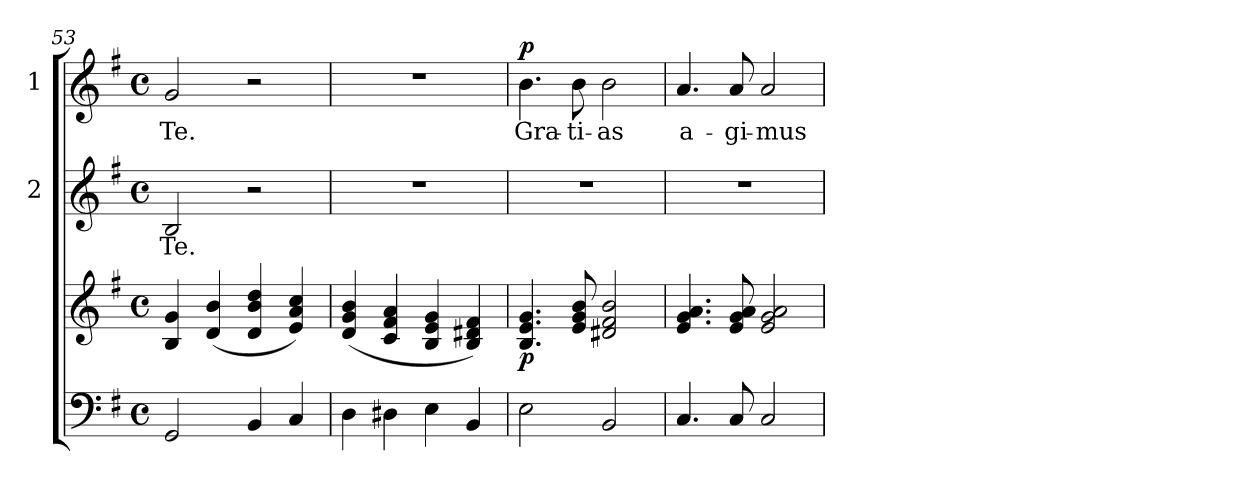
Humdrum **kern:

**kern	**kern	**dynam	**kern	**text	**kern	**text	**dynam
*part3	*part3	*part3	*part2	*part2	*part1	*part1	*part1
*staff4	*staff3	*staff3/4	*staff2	*staff2	*staff1	*staff1	*staff1
*	*	*	*I"2	*	*I"1	*	*
*clefF4	*clefG2	*	*clefG2	*	*clefG2	*	*
*	*	*	*ITrd7c12	*	*ITrd7c12	*	*
*k[f#]	*k[f#]	*	*k[f#]	*	*k[f#]	*	*
*G:	*G:	*	*G:	*	*G:	*	*
*M4/4	*M4/4	*	*M4/4	*	*M4/4	*	*
*met(c)	*met(c)	*	*met(c)	*	*met(c)	*	*
=53	=53	=53	=53	=53	=53	=53	=53
!	!	!	!	!LO:LY:b	!	!LO:LY:b	!
2GG/	4B/ 4g/	.	2BB/	Te.	2G/	Te.	.
.	(4d/ 4b/	.	.	.	.	.	.
4BB/	4d/ 4b/ 4dd/	.	2r	.	2r	.	.
4C/	4e/ 4a/ 4cc/)	.	.	.	.	.	.
=54	=54	=54	=54	=54	=54	=54	=54
4D\	(4d/ 4g/ 4b/	.	1r	.	1r	.	.
4D#X\	4c/ 4f#/ 4a/	.	.	.	.	.	.
4E\	4B/ 4e/ 4g/	.	.	.	.	.	.
4BB/	4B/ 4d#X/ 4f#/)	.	.	.	.	.	.
!!LO:LB:g=z
=55	=55	=55	=55	=55	=55	=55	=55
!	!	!LO:DY:b	!	!	!	!LO:LY:b	!LO:DY:a
2E\	4.B/ 4.e/ 4.g/	p	1r	.	4.B\	Gra-	p
!	!	!	!	!	!	!LO:LY:b	!
.	8e/ 8g/ 8b/	.	.	.	8B\	-ti-	.
!	!	!	!	!	!	!LO:LY:b	!
2BB/	2d#X/ 2f#/ 2b/	.	.	.	2B\	-as	.
=56	=56	=56	=56	=56	=56	=56	=56
!	!	!	!	!	!	!LO:LY:b	!
4.C/	4.e/ 4.g/ 4.a/	.	1r	.	4.A/	a-	.
!	!	!	!	!	!	!LO:LY:b	!
8C/	8e/ 8g/ 8a/	.	.	.	8A/	-gi-	.
!	!	!	!	!	!	!LO:LY:b	!
2C/	2e/ 2g/ 2a/	.	.	.	2A/	-mus	.
=	=	=	=	=	=	=	=
*-	*-	*-	*-	*-	*-	*-	*-
